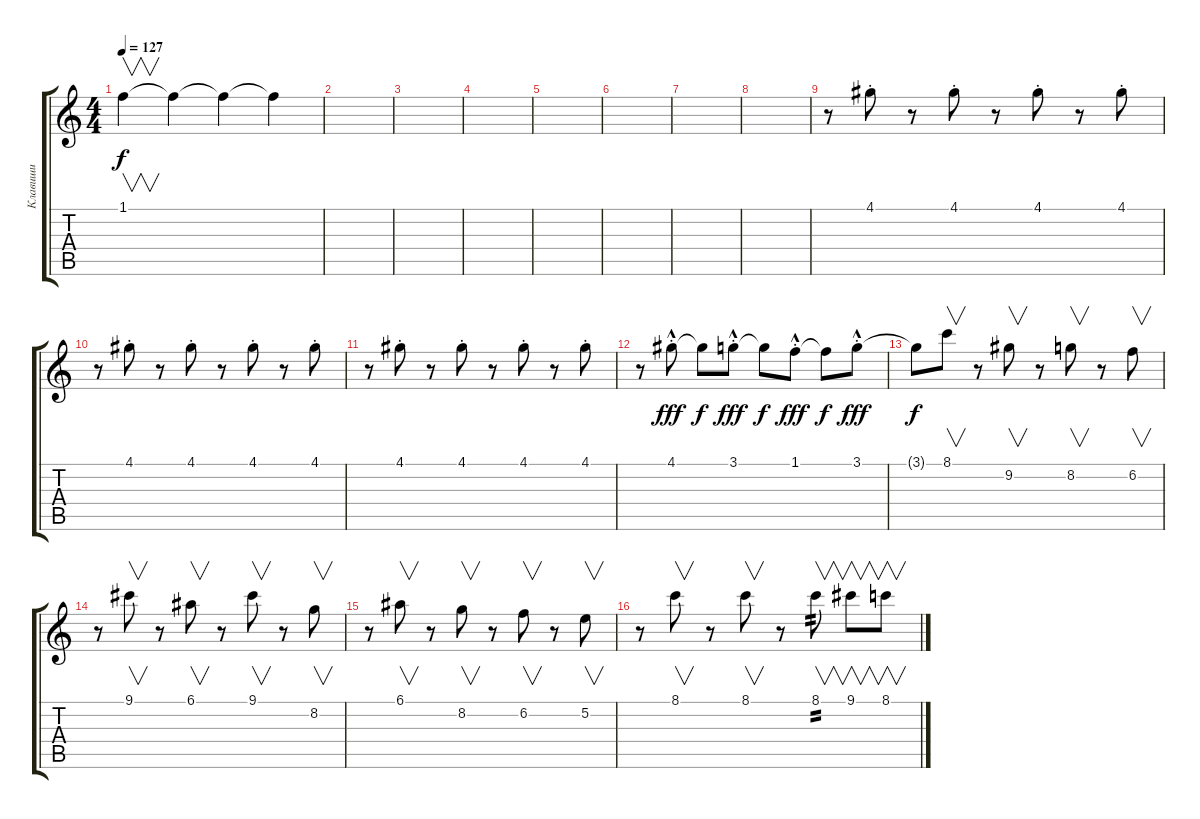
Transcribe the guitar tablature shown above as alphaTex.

\track ("Клавиши" "Клавиши") {instrument synthbass1}
\staff {score tabs}
\tuning (E4 B3 G3 D3 A2 E2) {hide}
\ts (4 4)
\tempo 127
\clef g2
\ks c
1.1.4{v dy f} 1.1{t}.4 1.1{t}.4 1.1{t}.4 |
|
|
|
|
|
|
|
r.8{volume 10} 4.1{st}.8 r.8 4.1{st}.8 r.8 4.1{st}.8 r.8 4.1{st}.8 |
r.8 4.1{st}.8 r.8 4.1{st}.8 r.8 4.1{st}.8 r.8 4.1{st}.8 |
r.8 4.1{st}.8 r.8 4.1{st}.8 r.8 4.1{st}.8 r.8 4.1{st}.8 |
r.8 4.1{hac st}.8{dy fff} 4.1{t}.8{dy f} 3.1{hac st}.8{dy fff} 3.1{t}.8{dy f} 1.1{hac st}.8{dy fff} 1.1{t}.8{dy f} 3.1{hac st}.8{dy fff} |
3.1{t}.8{dy f} 8.1.8{v} r.8 9.2.8{v} r.8 8.2.8{v} r.8 6.2.8{v} |
r.8 9.1.8{v} r.8 6.1.8{v} r.8 9.1.8{v} r.8 8.2.8{v} |
r.8 6.1.8{v} r.8 8.2.8{v} r.8 6.2.8{v} r.8 5.2.8{v} |
r.8 8.1.8{v} r.8 8.1.8{v} r.8 8.1.8{v tp 2} 9.1.8{v} 8.1.8{v}
